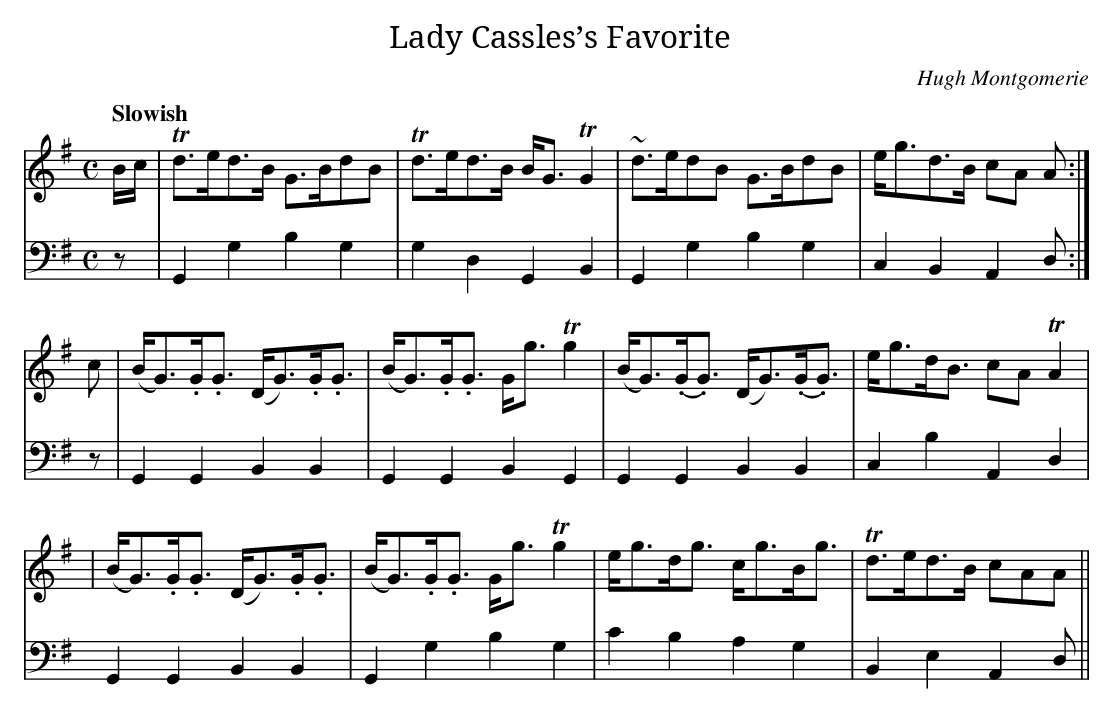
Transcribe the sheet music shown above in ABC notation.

X:1
T:Lady Cassles’s Favorite
C:Hugh Montgomerie
M:C
L:1/8
Q:"Slowish"
K:G
V:1
B/c/|Td>ed>B G>BdB|Td>ed>B B<GTG2|~d>edB G>BdB|e<gd>B cA A:|
c|(B<G).G<.G (D<G).G<.G|(B<G).G<.G G<g Tg2|(B<G)(.G<.G) (D<G)(.G<.G)|e<gd<B cATA2|
|(B<G).G<.G (D<G).G<.G|(B<G).G<.G G<g Tg2|e<gd<g c<gB<g|Td>ed>B cAA||
V:2 clef = bass
z|G,,2G,2B,2G,2|G,2D,2G,,2B,,2|G,,2G,2B,2G,2|C,2B,,2A,,2D,:|
z|G,,2G,,2B,,2B,,2|G,,2G,,2B,,2G,,2|G,,2G,,2B,,2B,,2|C,2B,2A,,2D,2|
G,,2G,,2B,,2B,,2|G,,2G,2B,2G,2|C2B,2A,2G,2|B,,2E,2A,,2D,||
